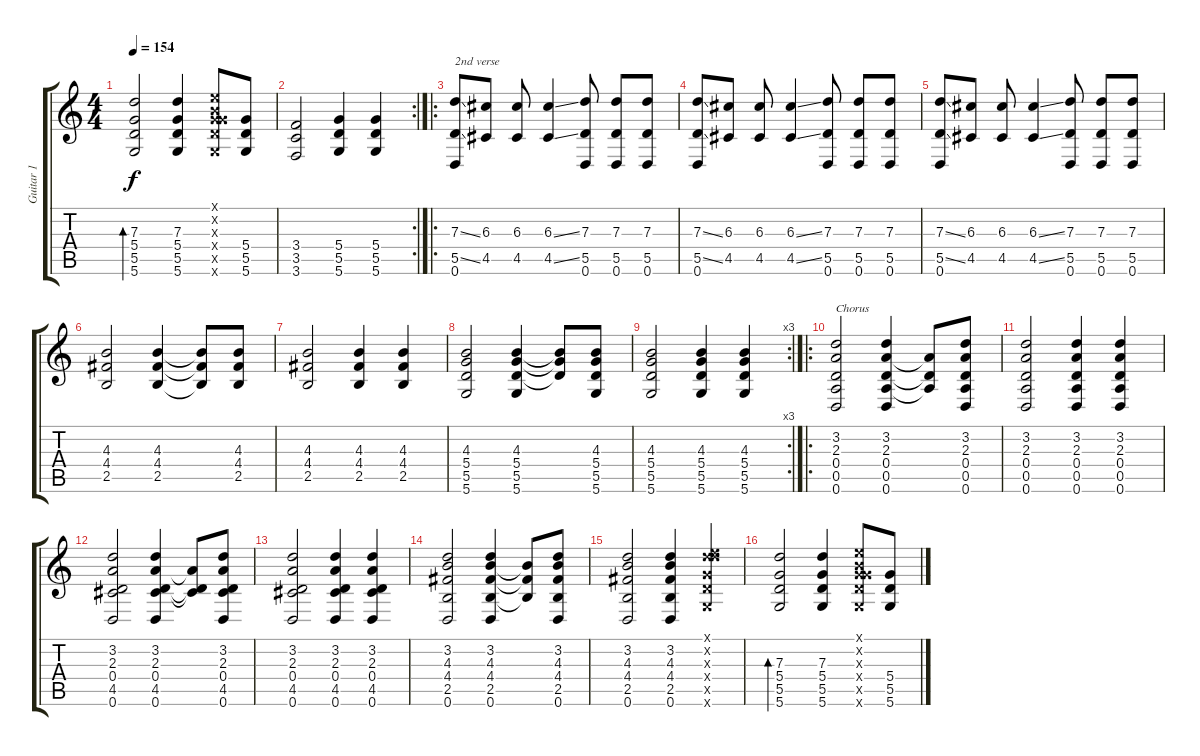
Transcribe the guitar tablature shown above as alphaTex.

\track ("Guitar 1" "Guitar 1") {instrument distortionguitar}
\staff {score tabs}
\tuning (E4 B3 G3 D3 A2 D2) {hide}
\ts (4 4)
\tempo 154
\clef g2
\ks c
(7.3 5.4 5.5 5.6).2{bd 60 dy f} (7.3 5.4 5.5 5.6).4 (0.1{x} 0.2{x} 0.3{x} 5.4{x} 5.5{x} 5.6{x}).8 (5.4 5.5 5.6).8 |
\rc 2
(3.4 3.5 3.6).2 (5.4 5.5 5.6).4 (5.4 5.5 5.6).4 |
\ro
(7.3{ss} 5.5{ss} 0.6).8{txt "2nd verse"} (6.3 4.5).8 (6.3 4.5).8 (6.3{ss} 4.5{ss}).4 (7.3 5.5 0.6).8 (7.3 5.5 0.6).8 (7.3 5.5 0.6).8 |
(7.3{ss} 5.5{ss} 0.6).8 (6.3 4.5).8 (6.3 4.5).8 (6.3{ss} 4.5{ss}).4 (7.3 5.5 0.6).8 (7.3 5.5 0.6).8 (7.3 5.5 0.6).8 |
(7.3{ss} 5.5{ss} 0.6).8 (6.3 4.5).8 (6.3 4.5).8 (6.3{ss} 4.5{ss}).4 (7.3 5.5 0.6).8 (7.3 5.5 0.6).8 (7.3 5.5 0.6).8 |
(4.3 4.4 2.5).2 (4.3 4.4 2.5).4 (4.3{t} 4.4{t} 2.5{t}).8 (4.3 4.4 2.5).8 |
(4.3 4.4 2.5).2 (4.3 4.4 2.5).4 (4.3 4.4 2.5).4 |
(4.3 5.4 5.5 5.6).2 (4.3 5.4 5.5 5.6).4 (4.3{t} 5.4{t} 5.5{t}).8 (4.3 5.4 5.5 5.6).8 |
\rc 3
(4.3 5.4 5.5 5.6).2 (4.3 5.4 5.5 5.6).4 (4.3 5.4 5.5 5.6).4 |
\ro
(3.2 2.3 0.4 0.5 0.6).2{txt "Chorus"} (3.2 2.3 0.4 0.5 0.6).4 (2.3{t} 0.4{t} 0.5{t}).8 (3.2 2.3 0.4 0.5 0.6).8 |
(3.2 2.3 0.4 0.5 0.6).2 (3.2 2.3 0.4 0.5 0.6).4 (3.2 2.3 0.4 0.5 0.6).4 |
(3.2 2.3 0.4 4.5 0.6).2 (3.2 2.3 0.4 4.5 0.6).4 (2.3{t} 0.4{t} 4.5{t}).8 (3.2 2.3 0.4 4.5 0.6).8 |
(3.2 2.3 0.4 4.5 0.6).2 (3.2 2.3 0.4 4.5 0.6).4 (3.2 2.3 0.4 4.5 0.6).4 |
(3.2 4.3 4.4 2.5 0.6).2 (3.2 4.3 4.4 2.5 0.6).4 (4.3{t} 4.4{t} 2.5{t}).8 (3.2 4.3 4.4 2.5 0.6).8 |
(3.2 4.3 4.4 2.5 0.6).2 (3.2 4.3 4.4 2.5 0.6).4 (0.1{x} 3.2{x} 7.3{x} 5.4{x} 5.5{x} 5.6{x}).4 |
(7.3 5.4 5.5 5.6).2{bd 60} (7.3 5.4 5.5 5.6).4 (0.1{x} 0.2{x} 0.3{x} 5.4{x} 5.5{x} 5.6{x}).8 (5.4 5.5 5.6).8
